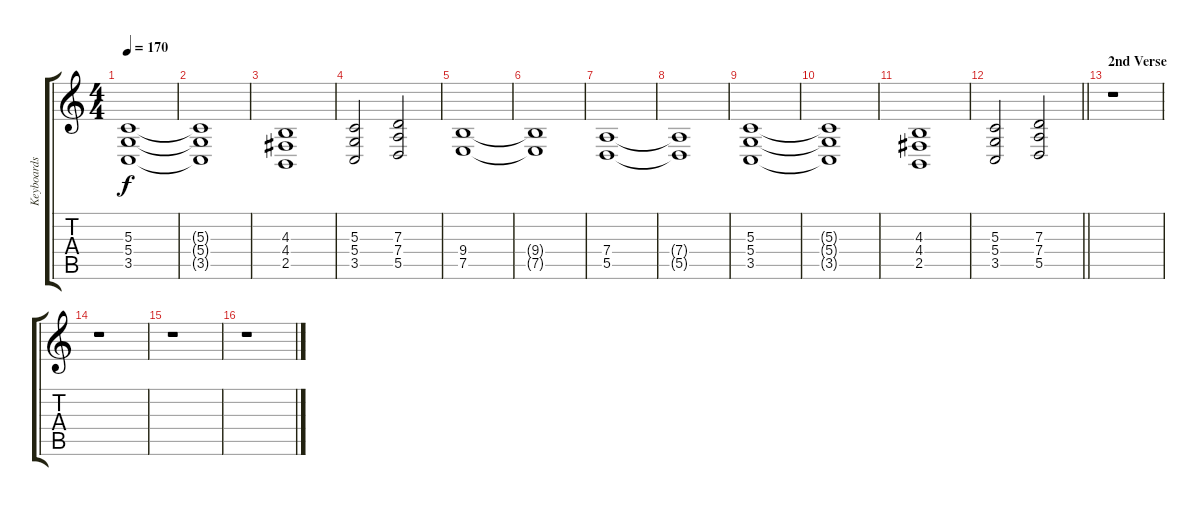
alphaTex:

\track ("Keyboards 2" "Keyboards ") {instrument stringensemble2}
\staff {score tabs}
\tuning (E4 B3 G3 D3 A2 E2) {hide}
\ts (4 4)
\tempo 170
\clef g2
\ks c
(5.3 5.4 3.5).1{dy f} |
(5.3{t} 5.4{t} 3.5{t}).1 |
(4.3 4.4 2.5).1 |
(5.3 5.4 3.5).2 (7.3 7.4 5.5).2 |
(9.4 7.5).1 |
(9.4{t} 7.5{t}).1 |
(7.4 5.5).1 |
(7.4{t} 5.5{t}).1 |
(5.3 5.4 3.5).1 |
(5.3{t} 5.4{t} 3.5{t}).1 |
(4.3 4.4 2.5).1 |
\barLineRight lightlight
(5.3 5.4 3.5).2 (7.3 7.4 5.5).2 |
\section ("" "2nd Verse")
r.1 |
r.1 |
r.1 |
r.1
